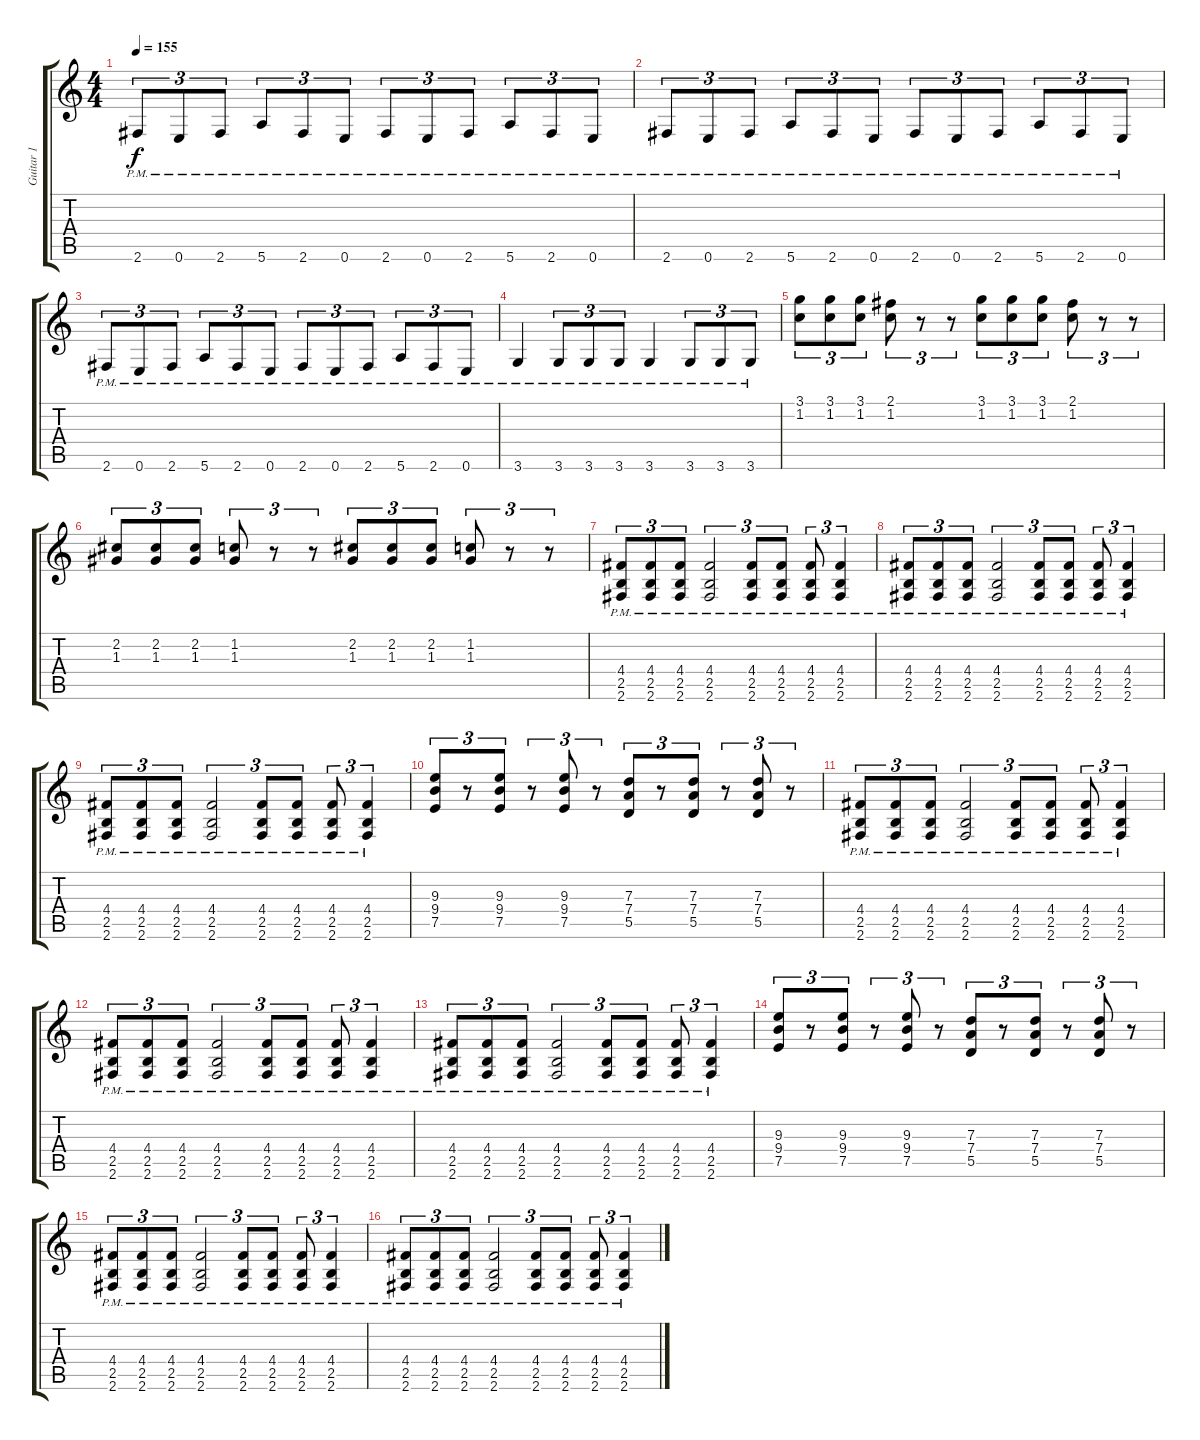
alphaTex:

\track ("Guitar 1" "Guitar 1") {instrument distortionguitar}
\staff {score tabs}
\tuning (E4 B3 G3 D3 A2 E2) {hide}
\ts (4 4)
\tempo 155
\clef g2
\ks c
2.6{pm}.8{tu (3 2) dy f} 0.6{pm}.8{tu (3 2)} 2.6{pm}.8{tu (3 2)} 5.6{pm}.8{tu (3 2)} 2.6{pm}.8{tu (3 2)} 0.6{pm}.8{tu (3 2)} 2.6{pm}.8{tu (3 2)} 0.6{pm}.8{tu (3 2)} 2.6{pm}.8{tu (3 2)} 5.6{pm}.8{tu (3 2)} 2.6{pm}.8{tu (3 2)} 0.6{pm}.8{tu (3 2)} |
2.6{pm}.8{tu (3 2)} 0.6{pm}.8{tu (3 2)} 2.6{pm}.8{tu (3 2)} 5.6{pm}.8{tu (3 2)} 2.6{pm}.8{tu (3 2)} 0.6{pm}.8{tu (3 2)} 2.6{pm}.8{tu (3 2)} 0.6{pm}.8{tu (3 2)} 2.6{pm}.8{tu (3 2)} 5.6{pm}.8{tu (3 2)} 2.6{pm}.8{tu (3 2)} 0.6{pm}.8{tu (3 2)} |
2.6{pm}.8{tu (3 2)} 0.6{pm}.8{tu (3 2)} 2.6{pm}.8{tu (3 2)} 5.6{pm}.8{tu (3 2)} 2.6{pm}.8{tu (3 2)} 0.6{pm}.8{tu (3 2)} 2.6{pm}.8{tu (3 2)} 0.6{pm}.8{tu (3 2)} 2.6{pm}.8{tu (3 2)} 5.6{pm}.8{tu (3 2)} 2.6{pm}.8{tu (3 2)} 0.6{pm}.8{tu (3 2)} |
3.6{pm}.4 3.6{pm}.8{tu (3 2)} 3.6{pm}.8{tu (3 2)} 3.6{pm}.8{tu (3 2)} 3.6{pm}.4 3.6{pm}.8{tu (3 2)} 3.6{pm}.8{tu (3 2)} 3.6{pm}.8{tu (3 2)} |
(3.1 1.2).8{tu (3 2)} (3.1 1.2).8{tu (3 2)} (3.1 1.2).8{tu (3 2)} (2.1 1.2).8{tu (3 2)} r.8{tu (3 2)} r.8{tu (3 2)} (3.1 1.2).8{tu (3 2)} (3.1 1.2).8{tu (3 2)} (3.1 1.2).8{tu (3 2)} (2.1 1.2).8{tu (3 2)} r.8{tu (3 2)} r.8{tu (3 2)} |
(2.2 1.3).8{tu (3 2)} (2.2 1.3).8{tu (3 2)} (2.2 1.3).8{tu (3 2)} (1.2 1.3).8{tu (3 2)} r.8{tu (3 2)} r.8{tu (3 2)} (2.2 1.3).8{tu (3 2)} (2.2 1.3).8{tu (3 2)} (2.2 1.3).8{tu (3 2)} (1.2 1.3).8{tu (3 2)} r.8{tu (3 2)} r.8{tu (3 2)} |
(4.4{pm} 2.5{pm} 2.6{pm}).8{tu (3 2)} (4.4{pm} 2.5{pm} 2.6{pm}).8{tu (3 2)} (4.4{pm} 2.5{pm} 2.6{pm}).8{tu (3 2)} (4.4{pm} 2.5{pm} 2.6{pm}).2{tu (3 2)} (4.4{pm} 2.5{pm} 2.6{pm}).8{tu (3 2)} (4.4{pm} 2.5{pm} 2.6{pm}).8{tu (3 2)} (4.4{pm} 2.5{pm} 2.6{pm}).8{tu (3 2)} (4.4{pm} 2.5{pm} 2.6{pm}).4{tu (3 2)} |
(4.4{pm} 2.5{pm} 2.6{pm}).8{tu (3 2)} (4.4{pm} 2.5{pm} 2.6{pm}).8{tu (3 2)} (4.4{pm} 2.5{pm} 2.6{pm}).8{tu (3 2)} (4.4{pm} 2.5{pm} 2.6{pm}).2{tu (3 2)} (4.4{pm} 2.5{pm} 2.6{pm}).8{tu (3 2)} (4.4{pm} 2.5{pm} 2.6{pm}).8{tu (3 2)} (4.4{pm} 2.5{pm} 2.6{pm}).8{tu (3 2)} (4.4{pm} 2.5{pm} 2.6{pm}).4{tu (3 2)} |
(4.4{pm} 2.5{pm} 2.6{pm}).8{tu (3 2)} (4.4{pm} 2.5{pm} 2.6{pm}).8{tu (3 2)} (4.4{pm} 2.5{pm} 2.6{pm}).8{tu (3 2)} (4.4{pm} 2.5{pm} 2.6{pm}).2{tu (3 2)} (4.4{pm} 2.5{pm} 2.6{pm}).8{tu (3 2)} (4.4{pm} 2.5{pm} 2.6{pm}).8{tu (3 2)} (4.4{pm} 2.5{pm} 2.6{pm}).8{tu (3 2)} (4.4{pm} 2.5{pm} 2.6{pm}).4{tu (3 2)} |
(9.3 9.4 7.5).8{tu (3 2)} r.8{tu (3 2)} (9.3 9.4 7.5).8{tu (3 2)} r.8{tu (3 2)} (9.3 9.4 7.5).8{tu (3 2)} r.8{tu (3 2)} (7.3 7.4 5.5).8{tu (3 2)} r.8{tu (3 2)} (7.3 7.4 5.5).8{tu (3 2)} r.8{tu (3 2)} (7.3 7.4 5.5).8{tu (3 2)} r.8{tu (3 2)} |
(4.4{pm} 2.5{pm} 2.6{pm}).8{tu (3 2)} (4.4{pm} 2.5{pm} 2.6{pm}).8{tu (3 2)} (4.4{pm} 2.5{pm} 2.6{pm}).8{tu (3 2)} (4.4{pm} 2.5{pm} 2.6{pm}).2{tu (3 2)} (4.4{pm} 2.5{pm} 2.6{pm}).8{tu (3 2)} (4.4{pm} 2.5{pm} 2.6{pm}).8{tu (3 2)} (4.4{pm} 2.5{pm} 2.6{pm}).8{tu (3 2)} (4.4{pm} 2.5{pm} 2.6{pm}).4{tu (3 2)} |
(4.4{pm} 2.5{pm} 2.6{pm}).8{tu (3 2)} (4.4{pm} 2.5{pm} 2.6{pm}).8{tu (3 2)} (4.4{pm} 2.5{pm} 2.6{pm}).8{tu (3 2)} (4.4{pm} 2.5{pm} 2.6{pm}).2{tu (3 2)} (4.4{pm} 2.5{pm} 2.6{pm}).8{tu (3 2)} (4.4{pm} 2.5{pm} 2.6{pm}).8{tu (3 2)} (4.4{pm} 2.5{pm} 2.6{pm}).8{tu (3 2)} (4.4{pm} 2.5{pm} 2.6{pm}).4{tu (3 2)} |
(4.4{pm} 2.5{pm} 2.6{pm}).8{tu (3 2)} (4.4{pm} 2.5{pm} 2.6{pm}).8{tu (3 2)} (4.4{pm} 2.5{pm} 2.6{pm}).8{tu (3 2)} (4.4{pm} 2.5{pm} 2.6{pm}).2{tu (3 2)} (4.4{pm} 2.5{pm} 2.6{pm}).8{tu (3 2)} (4.4{pm} 2.5{pm} 2.6{pm}).8{tu (3 2)} (4.4{pm} 2.5{pm} 2.6{pm}).8{tu (3 2)} (4.4{pm} 2.5{pm} 2.6{pm}).4{tu (3 2)} |
(9.3 9.4 7.5).8{tu (3 2)} r.8{tu (3 2)} (9.3 9.4 7.5).8{tu (3 2)} r.8{tu (3 2)} (9.3 9.4 7.5).8{tu (3 2)} r.8{tu (3 2)} (7.3 7.4 5.5).8{tu (3 2)} r.8{tu (3 2)} (7.3 7.4 5.5).8{tu (3 2)} r.8{tu (3 2)} (7.3 7.4 5.5).8{tu (3 2)} r.8{tu (3 2)} |
(4.4{pm} 2.5{pm} 2.6{pm}).8{tu (3 2)} (4.4{pm} 2.5{pm} 2.6{pm}).8{tu (3 2)} (4.4{pm} 2.5{pm} 2.6{pm}).8{tu (3 2)} (4.4{pm} 2.5{pm} 2.6{pm}).2{tu (3 2)} (4.4{pm} 2.5{pm} 2.6{pm}).8{tu (3 2)} (4.4{pm} 2.5{pm} 2.6{pm}).8{tu (3 2)} (4.4{pm} 2.5{pm} 2.6{pm}).8{tu (3 2)} (4.4{pm} 2.5{pm} 2.6{pm}).4{tu (3 2)} |
(4.4{pm} 2.5{pm} 2.6{pm}).8{tu (3 2)} (4.4{pm} 2.5{pm} 2.6{pm}).8{tu (3 2)} (4.4{pm} 2.5{pm} 2.6{pm}).8{tu (3 2)} (4.4{pm} 2.5{pm} 2.6{pm}).2{tu (3 2)} (4.4{pm} 2.5{pm} 2.6{pm}).8{tu (3 2)} (4.4{pm} 2.5{pm} 2.6{pm}).8{tu (3 2)} (4.4{pm} 2.5{pm} 2.6{pm}).8{tu (3 2)} (4.4{pm} 2.5{pm} 2.6{pm}).4{tu (3 2)}
